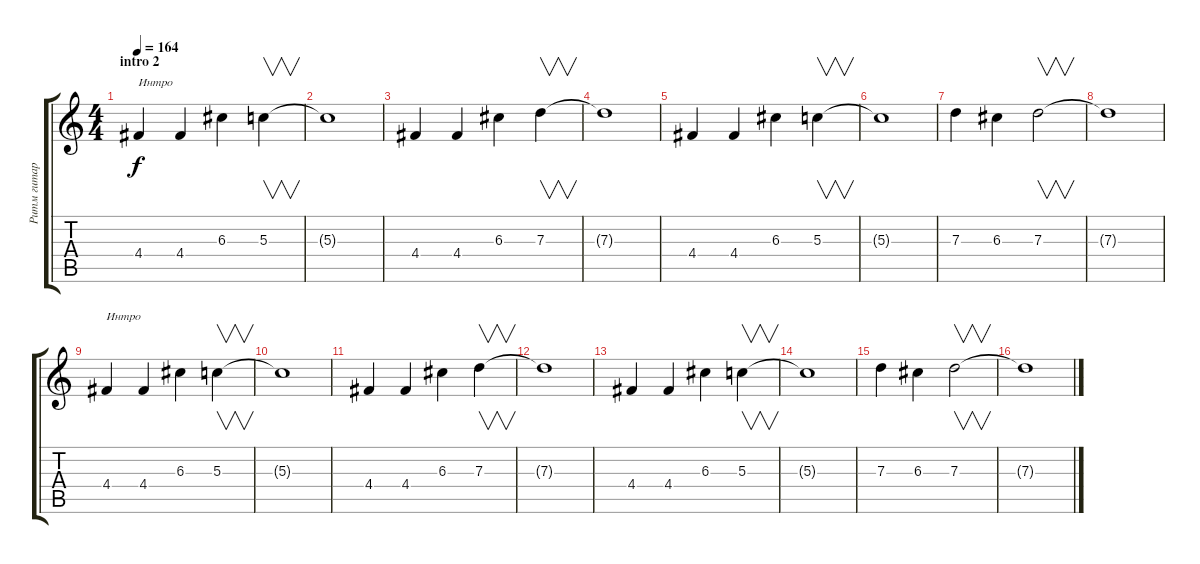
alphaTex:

\track ("Ритм гитара" "Ритм гитар") {instrument overdrivenguitar}
\staff {score tabs}
\tuning (E4 B3 G3 D3 A2 E2) {hide}
\ts (4 4)
\section ("" "intro 2")
\tempo 164
\clef g2
\ks c
4.4.4{txt "Интро" dy f} 4.4.4 6.3.4 5.3.4{v} |
5.3{t}.1 |
4.4.4 4.4.4 6.3.4 7.3.4{v} |
7.3{t}.1 |
4.4.4 4.4.4 6.3.4 5.3.4{v} |
5.3{t}.1 |
7.3.4 6.3.4 7.3.2{v} |
7.3{t}.1 |
4.4.4{txt "Интро"} 4.4.4 6.3.4 5.3.4{v} |
5.3{t}.1 |
4.4.4 4.4.4 6.3.4 7.3.4{v} |
7.3{t}.1 |
4.4.4 4.4.4 6.3.4 5.3.4{v} |
5.3{t}.1 |
7.3.4 6.3.4 7.3.2{v} |
7.3{t}.1
